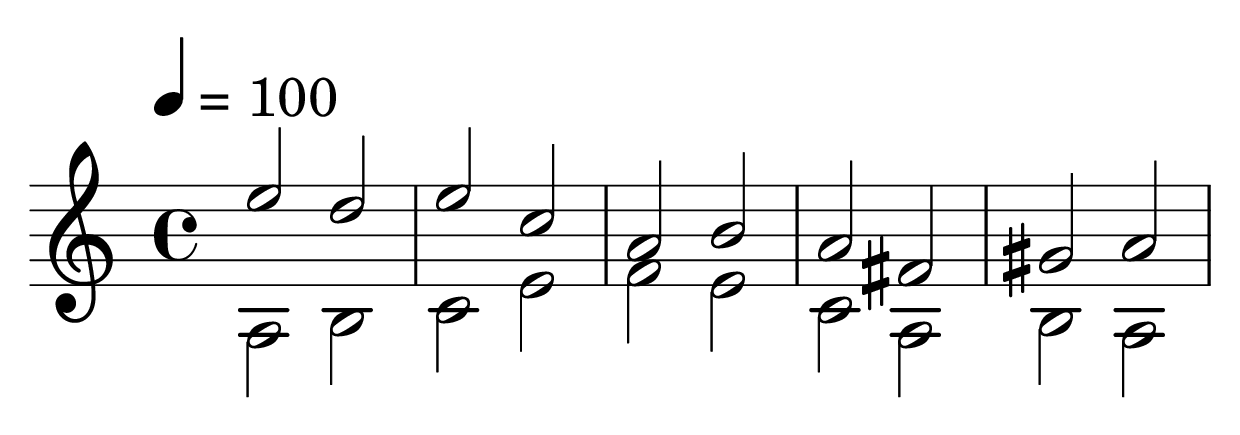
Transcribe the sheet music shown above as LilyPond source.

\version "2.24.1"

\include "page.ly"

global = {
  \time  4/4
  \tempo 4 = 100
}

% See `https://youtu.be/J0Xkhgw-oPM?t=554`.

\parallelMusic voiceUpper, voiceLower {
  e2    d     |
  a2    b     | % cantus firmus

  e     c     |
  c     e     | % cantus firmus

  a     b     |
  f     e     | % cantus firmus

  a     fis   |
  c     a     | % cantus firmus

  gis   a     |
  b     a     | % cantus firmus
}

\score {
  \new Staff \with { midiInstrument = "recorder" } {
    \global
    \clef treble
    << \relative c'' \voiceUpper \\ \relative c' \voiceLower >>
  }
  \layout { }
  \midi { }
}
